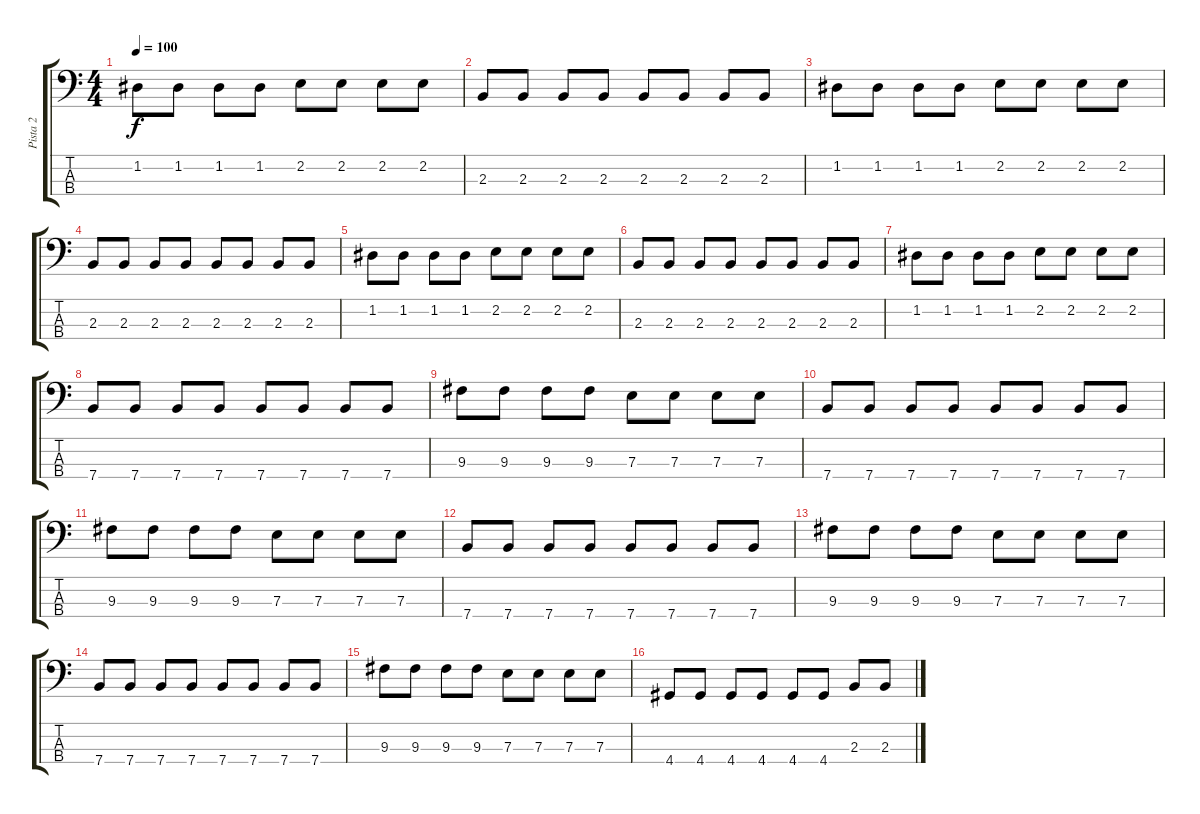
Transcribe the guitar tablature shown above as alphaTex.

\track ("Pista 2" "Pista 2") {instrument electricbassfinger}
\staff {score tabs}
\tuning (G2 D2 A1 E1) {hide}
\ts (4 4)
\tempo 100
\clef f4
\ks c
1.2.8{dy f instrument electricbassfinger} 1.2.8 1.2.8 1.2.8 2.2.8 2.2.8 2.2.8 2.2.8 |
2.3.8 2.3.8 2.3.8 2.3.8 2.3.8 2.3.8 2.3.8 2.3.8 |
1.2.8 1.2.8 1.2.8 1.2.8 2.2.8 2.2.8 2.2.8 2.2.8 |
2.3.8 2.3.8 2.3.8 2.3.8 2.3.8 2.3.8 2.3.8 2.3.8 |
1.2.8 1.2.8 1.2.8 1.2.8 2.2.8 2.2.8 2.2.8 2.2.8 |
2.3.8 2.3.8 2.3.8 2.3.8 2.3.8 2.3.8 2.3.8 2.3.8 |
1.2.8 1.2.8 1.2.8 1.2.8 2.2.8 2.2.8 2.2.8 2.2.8 |
7.4.8 7.4.8 7.4.8 7.4.8 7.4.8 7.4.8 7.4.8 7.4.8 |
9.3.8 9.3.8 9.3.8 9.3.8 7.3.8 7.3.8 7.3.8 7.3.8 |
7.4.8 7.4.8 7.4.8 7.4.8 7.4.8 7.4.8 7.4.8 7.4.8 |
9.3.8 9.3.8 9.3.8 9.3.8 7.3.8 7.3.8 7.3.8 7.3.8 |
7.4.8 7.4.8 7.4.8 7.4.8 7.4.8 7.4.8 7.4.8 7.4.8 |
9.3.8 9.3.8 9.3.8 9.3.8 7.3.8 7.3.8 7.3.8 7.3.8 |
7.4.8 7.4.8 7.4.8 7.4.8 7.4.8 7.4.8 7.4.8 7.4.8 |
9.3.8 9.3.8 9.3.8 9.3.8 7.3.8 7.3.8 7.3.8 7.3.8 |
4.4.8 4.4.8 4.4.8 4.4.8 4.4.8 4.4.8 2.3.8 2.3.8
